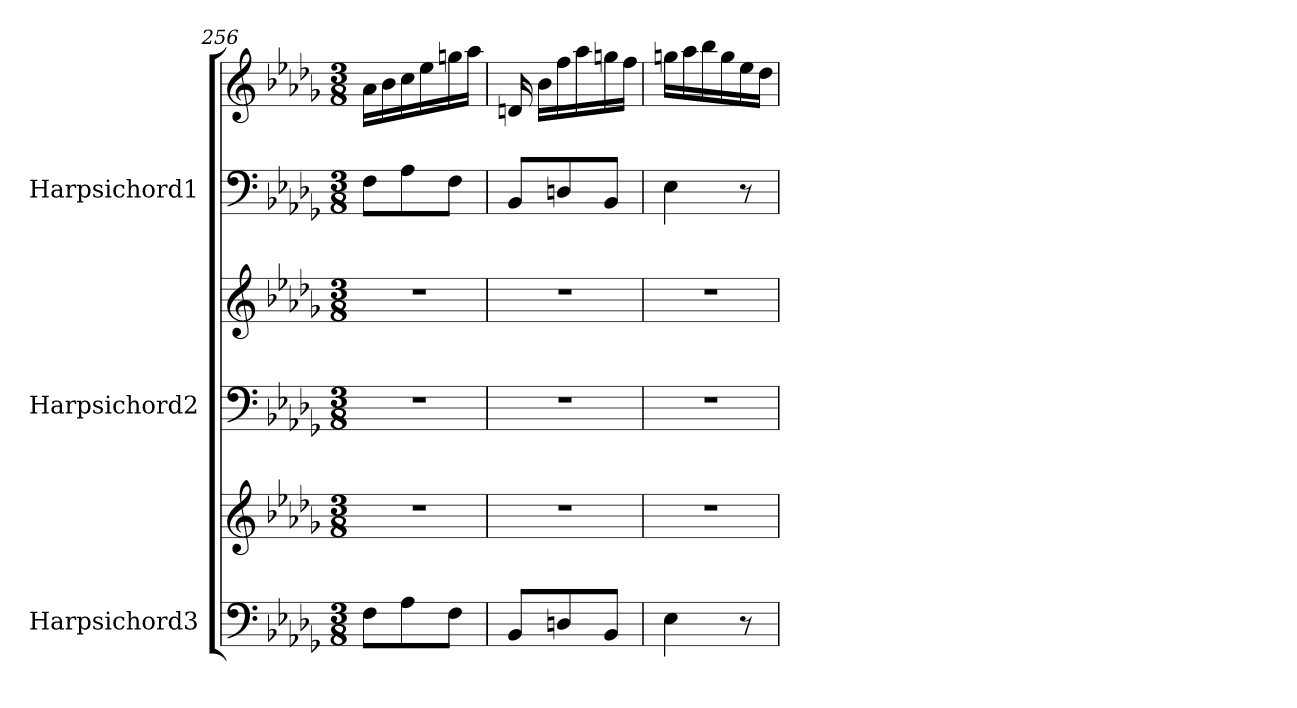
**kern	**kern	**kern	**kern	**kern	**kern
*part3	*part3	*part2	*part2	*part1	*part1
*staff6	*staff5	*staff4	*staff3	*staff2	*staff1
*I"Harpsichord3	*	*I"Harpsichord2	*	*I"Harpsichord1	*
*I'Hp	*	*I'Hp	*	*I'Hp	*
*clefF4	*clefG2	*clefF4	*clefG2	*clefF4	*clefG2
*k[b-e-a-d-g-]	*k[b-e-a-d-g-]	*k[b-e-a-d-g-]	*k[b-e-a-d-g-]	*k[b-e-a-d-g-]	*k[b-e-a-d-g-]
*M3/8	*M3/8	*M3/8	*M3/8	*M3/8	*M3/8
=256	=256	=256	=256	=256	=256
8F\L	4.r	4.r	4.r	8F\L	16a-\LL
.	.	.	.	.	16b-\
8A-\	.	.	.	8A-\	16cc\
.	.	.	.	.	16ee-\
8F\J	.	.	.	8F\J	16ggn\
.	.	.	.	.	16aa-\JJ
!!LO:PB:g=z
=257	=257	=257	=257	=257	=257
8BB-/L	4.r	4.r	4.r	8BB-/L	16dn/
.	.	.	.	.	16b-\LL
8Dn/	.	.	.	8Dn/	16ff\
.	.	.	.	.	16aa-\
8BB-/J	.	.	.	8BB-/J	16ggn\
.	.	.	.	.	16ff\JJ
=258	=258	=258	=258	=258	=258
4E-\	4.r	4.r	4.r	4E-\	16ggn\LL
.	.	.	.	.	16aa-\
.	.	.	.	.	16bb-\
.	.	.	.	.	16gg\
8r	.	.	.	8r	16ee-\
.	.	.	.	.	16dd-\JJ
=	=	=	=	=	=
*-	*-	*-	*-	*-	*-
